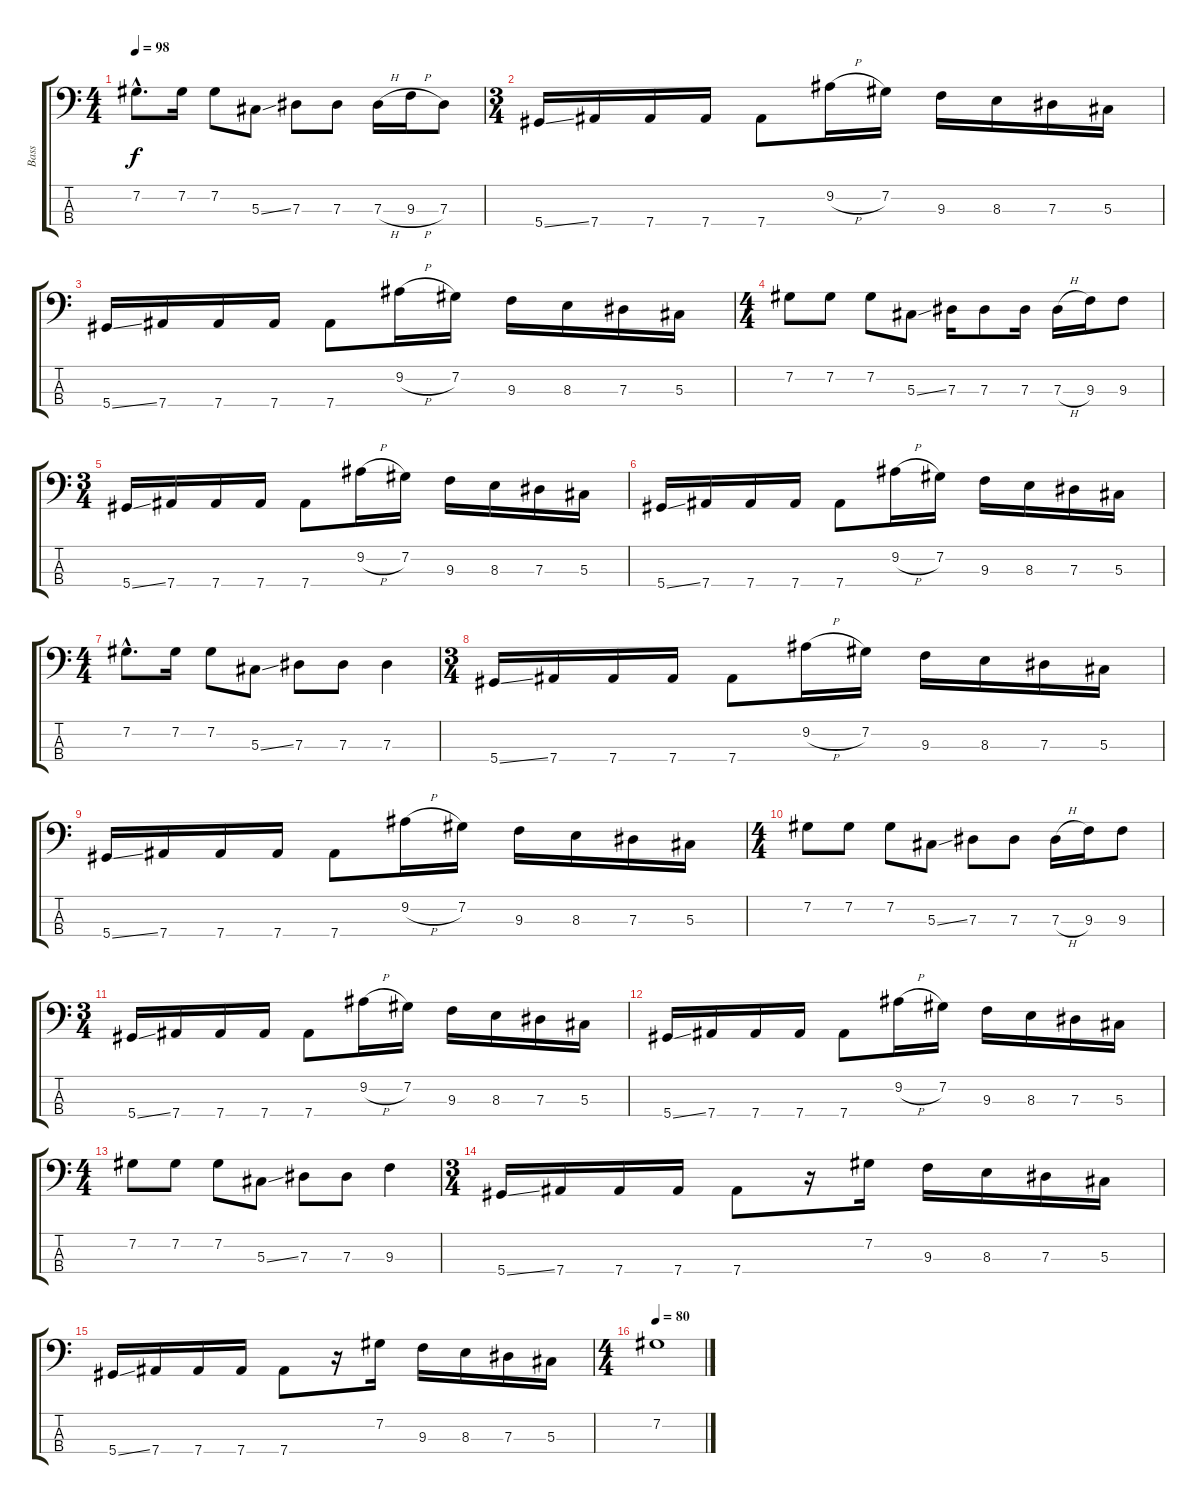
\track ("Bass" "Bass") {instrument electricbassfinger}
\staff {score tabs}
\tuning (Gb2 Db2 Ab1 Eb1) {hide}
\ts (4 4)
\tempo 98
\clef f4
\ks c
7.2{hac}.8{d dy f} 7.2.16 7.2.8 5.3{ss}.8 7.3.8 7.3.8 7.3{h}.16 9.3{h}.16 7.3.8 |
\ts (3 4)
5.4{ss}.16 7.4.16 7.4.16 7.4.16 7.4.8 9.2{h}.16 7.2.16 9.3.16 8.3.16 7.3.16 5.3.16 |
5.4{ss}.16 7.4.16 7.4.16 7.4.16 7.4.8 9.2{h}.16 7.2.16 9.3.16 8.3.16 7.3.16 5.3.16 |
\ts (4 4)
7.2.8 7.2.8 7.2.8 5.3{ss}.8 7.3.16 7.3.8 7.3.16 7.3{h}.16 9.3.16 9.3.8 |
\ts (3 4)
5.4{ss}.16 7.4.16 7.4.16 7.4.16 7.4.8 9.2{h}.16 7.2.16 9.3.16 8.3.16 7.3.16 5.3.16 |
5.4{ss}.16 7.4.16 7.4.16 7.4.16 7.4.8 9.2{h}.16 7.2.16 9.3.16 8.3.16 7.3.16 5.3.16 |
\ts (4 4)
7.2{hac}.8{d} 7.2.16 7.2.8 5.3{ss}.8 7.3.8 7.3.8 7.3.4 |
\ts (3 4)
5.4{ss}.16 7.4.16 7.4.16 7.4.16 7.4.8 9.2{h}.16 7.2.16 9.3.16 8.3.16 7.3.16 5.3.16 |
5.4{ss}.16 7.4.16 7.4.16 7.4.16 7.4.8 9.2{h}.16 7.2.16 9.3.16 8.3.16 7.3.16 5.3.16 |
\ts (4 4)
7.2.8 7.2.8 7.2.8 5.3{ss}.8 7.3.8 7.3.8 7.3{h}.16 9.3.16 9.3.8 |
\ts (3 4)
5.4{ss}.16 7.4.16 7.4.16 7.4.16 7.4.8 9.2{h}.16 7.2.16 9.3.16 8.3.16 7.3.16 5.3.16 |
5.4{ss}.16 7.4.16 7.4.16 7.4.16 7.4.8 9.2{h}.16 7.2.16 9.3.16 8.3.16 7.3.16 5.3.16 |
\ts (4 4)
7.2.8 7.2.8 7.2.8 5.3{ss}.8 7.3.8 7.3.8 9.3.4 |
\ts (3 4)
5.4{ss}.16 7.4.16 7.4.16 7.4.16 7.4.8 r.16 7.2.16 9.3.16 8.3.16 7.3.16 5.3.16 |
5.4{ss}.16 7.4.16 7.4.16 7.4.16 7.4.8 r.16 7.2.16 9.3.16 8.3.16 7.3.16 5.3.16 |
\ts (4 4)
\tempo 80
7.2.1
